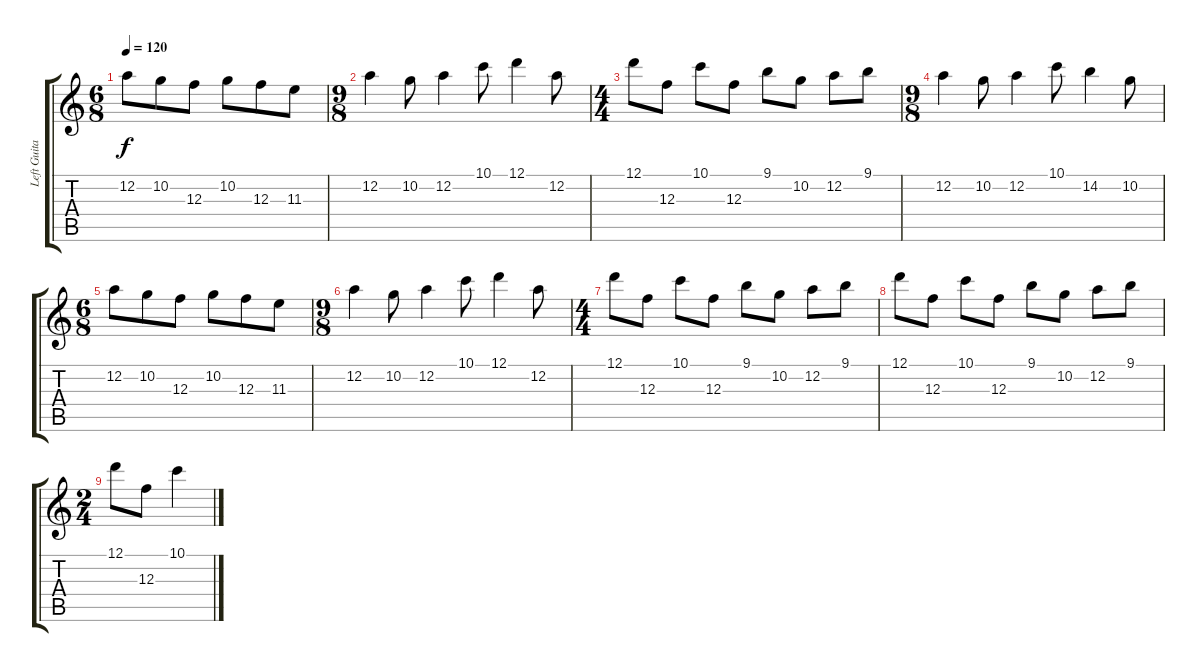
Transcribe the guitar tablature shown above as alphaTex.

\track ("Left Guitar" "Left Guita") {instrument distortionguitar}
\staff {score tabs}
\tuning (D4 A3 F3 C3 G2 D2) {hide}
\ts (6 8)
\tempo 120
\clef g2
\ks c
12.2.8{dy f} 10.2.8 12.3.8 10.2.8 12.3.8 11.3.8 |
\ts (9 8)
12.2.4 10.2.8 12.2.4 10.1.8 12.1.4 12.2.8 |
\ts (4 4)
12.1.8 12.3.8 10.1.8 12.3.8 9.1.8 10.2.8 12.2.8 9.1.8 |
\ts (9 8)
12.2.4 10.2.8 12.2.4 10.1.8 14.2.4 10.2.8 |
\ts (6 8)
12.2.8 10.2.8 12.3.8 10.2.8 12.3.8 11.3.8 |
\ts (9 8)
12.2.4 10.2.8 12.2.4 10.1.8 12.1.4 12.2.8 |
\ts (4 4)
12.1.8 12.3.8 10.1.8 12.3.8 9.1.8 10.2.8 12.2.8 9.1.8 |
12.1.8 12.3.8 10.1.8 12.3.8 9.1.8 10.2.8 12.2.8 9.1.8 |
\ts (2 4)
12.1.8 12.3.8 10.1.4
